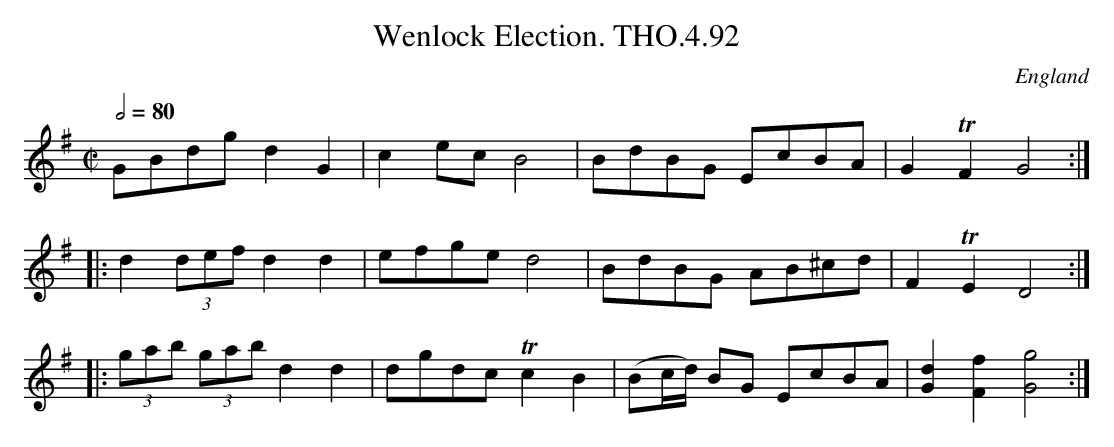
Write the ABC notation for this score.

X:1
T:Wenlock Election. THO.4.92
O:England
M:C|
L:1/8
Q:1/2=80
K:G major
GBdg d2G2|c2 ec B4|BdBG EcBA|G2TF2 G4:|
|:d2 (3def d2d2|efge d4|BdBG AB^cd|F2TE2 D4:|
|:(3gab (3gab d2d2|dgdc Tc2B2|(Bc/d/) BG EcBA|[d2G2][f2F2][g4G4]:|
